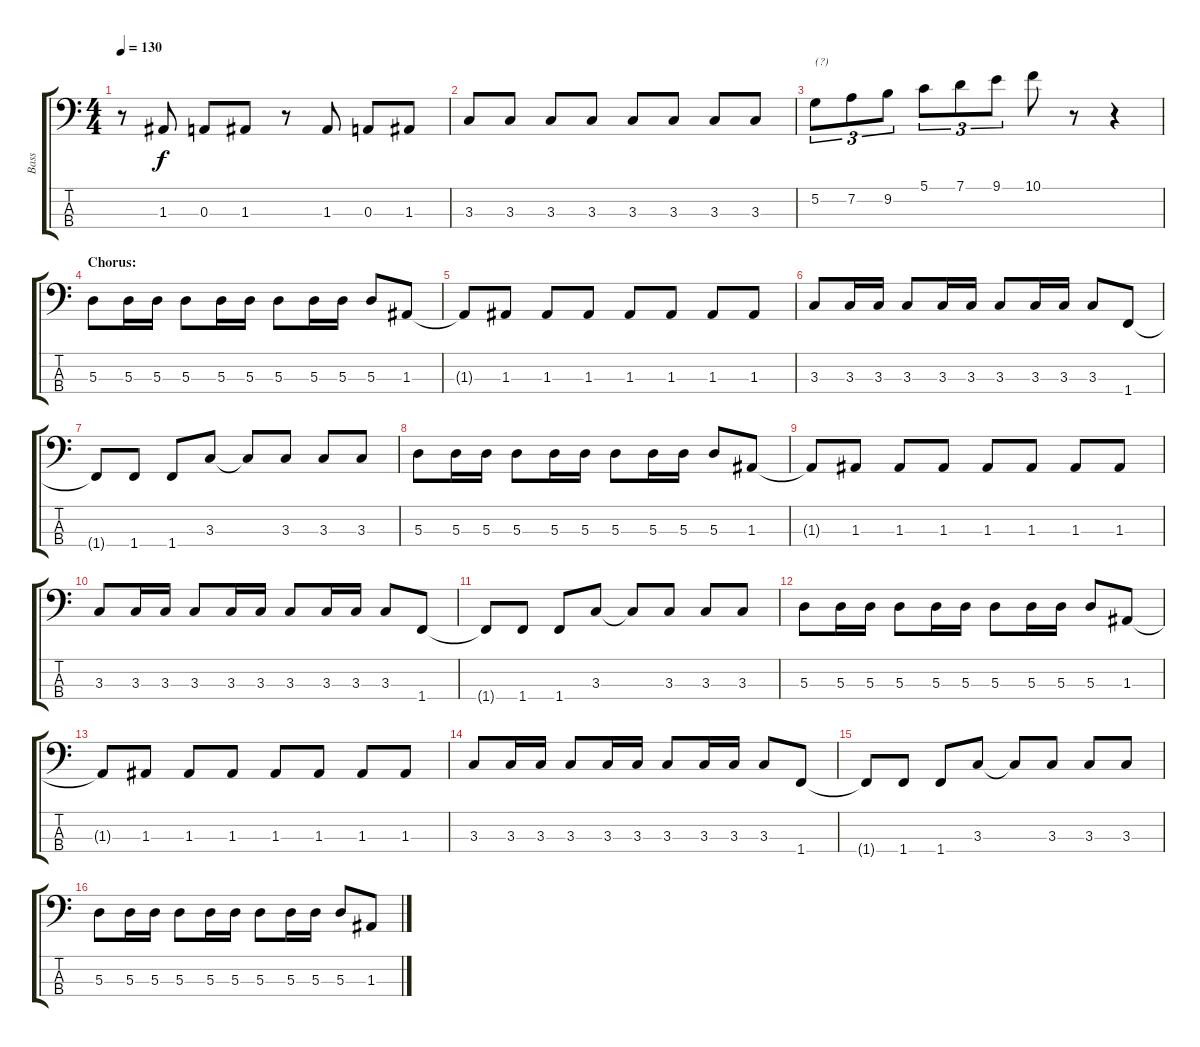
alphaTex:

\track ("Bass" "Bass") {instrument electricbasspick}
\staff {score tabs}
\tuning (G2 D2 A1 E1) {hide}
\ts (4 4)
\tempo 130
\clef f4
\ks c
r.8{dy f} 1.3.8 0.3.8 1.3.8 r.8 1.3.8 0.3.8 1.3.8 |
3.3.8 3.3.8 3.3.8 3.3.8 3.3.8 3.3.8 3.3.8 3.3.8 |
5.2.8{tu (3 2) txt "(?)"} 7.2.8{tu (3 2)} 9.2.8{tu (3 2)} 5.1.8{tu (3 2)} 7.1.8{tu (3 2)} 9.1.8{tu (3 2)} 10.1.8 r.8 r.4 |
\section ("" "Chorus:")
5.3.8 5.3.16 5.3.16 5.3.8 5.3.16 5.3.16 5.3.8 5.3.16 5.3.16 5.3.8 1.3.8 |
1.3{t}.8 1.3.8 1.3.8 1.3.8 1.3.8 1.3.8 1.3.8 1.3.8 |
3.3.8 3.3.16 3.3.16 3.3.8 3.3.16 3.3.16 3.3.8 3.3.16 3.3.16 3.3.8 1.4.8 |
1.4{t}.8 1.4.8 1.4.8 3.3.8 3.3{t}.8 3.3.8 3.3.8 3.3.8 |
5.3.8 5.3.16 5.3.16 5.3.8 5.3.16 5.3.16 5.3.8 5.3.16 5.3.16 5.3.8 1.3.8 |
1.3{t}.8 1.3.8 1.3.8 1.3.8 1.3.8 1.3.8 1.3.8 1.3.8 |
3.3.8 3.3.16 3.3.16 3.3.8 3.3.16 3.3.16 3.3.8 3.3.16 3.3.16 3.3.8 1.4.8 |
1.4{t}.8 1.4.8 1.4.8 3.3.8 3.3{t}.8 3.3.8 3.3.8 3.3.8 |
5.3.8 5.3.16 5.3.16 5.3.8 5.3.16 5.3.16 5.3.8 5.3.16 5.3.16 5.3.8 1.3.8 |
1.3{t}.8 1.3.8 1.3.8 1.3.8 1.3.8 1.3.8 1.3.8 1.3.8 |
3.3.8 3.3.16 3.3.16 3.3.8 3.3.16 3.3.16 3.3.8 3.3.16 3.3.16 3.3.8 1.4.8 |
1.4{t}.8 1.4.8 1.4.8 3.3.8 3.3{t}.8 3.3.8 3.3.8 3.3.8 |
5.3.8 5.3.16 5.3.16 5.3.8 5.3.16 5.3.16 5.3.8 5.3.16 5.3.16 5.3.8 1.3.8
